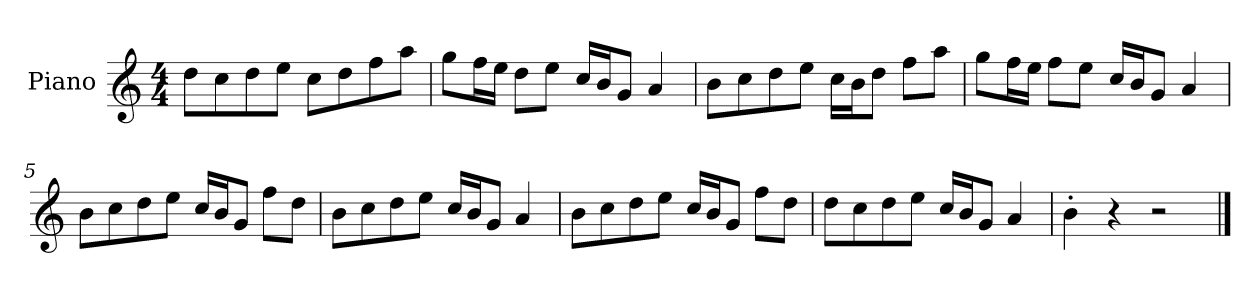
**kern
*part1
*staff1
*I"Piano
*I'P-no
*clefG2
*k[]
*M4/4
*MM90
=1
8dd\L
8cc\
8dd\
8ee\J
8cc\L
8dd\
8ff\
8aa\J
=2
8gg\L
16ff\L
16ee\JJ
8dd\L
8ee\J
16cc/LL
16b/J
8g/J
4a/
=3
8b\L
8cc\
8dd\
8ee\J
16cc\LL
16b\J
8dd\J
8ff\L
8aa\J
=4
8gg\L
16ff\L
16ee\JJ
8ff\L
8ee\J
16cc/LL
16b/J
8g/J
4a/
!!LO:LB:g=z
=5
8b\L
8cc\
8dd\
8ee\J
16cc/LL
16b/J
8g/J
8ff\L
8dd\J
=6
8b\L
8cc\
8dd\
8ee\J
16cc/LL
16b/J
8g/J
4a/
=7
8b\L
8cc\
8dd\
8ee\J
16cc/LL
16b/J
8g/J
8ff\L
8dd\J
=8
8dd\L
8cc\
8dd\
8ee\J
16cc/LL
16b/J
8g/J
4a/
=9
4b'\
4r
2r
==
*-
